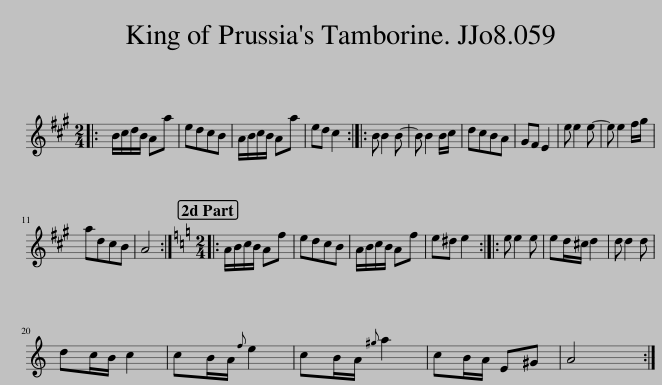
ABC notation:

X:1
L:1/8
M:2/4
I:linebreak $
K:A
V:1 treble
V:1
|: B/c/d/B/ Aa | edcB | A/B/c/B/ Aa | ed c2 :: B B2 B- | %5
 B B2 B/c/ | dcBA | GF E2 | e e2 e- | e e2 f/g/ |$ %10
 adcB | A4 ::[K:Amin][M:2/4] A/B/c/B/ Af | edcB | A/B/c/B/ Af | %15
 e^d e2 :: e e2 e | ed/^c/ d2 | d d2 d |$ dc/B/ c2 | %20
 cB/A/{f} e2 | cB/A/{^g} a2 | cB/A/ E^G | A4 :| %24
